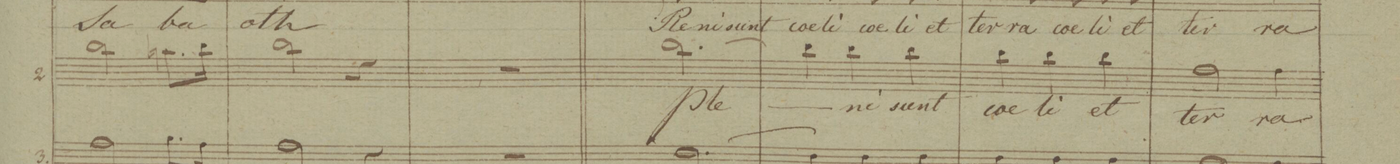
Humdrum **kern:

**kern	**text	**dynam
*I"2.	*	*
*clefC3	*	*
*k[b-]	*	*
*M3/4	*	*
2cc\	.	.
8.bn\L	.	.
16cc\Jk	.	.
=16	=16	=16
2cc\	.	.
4r	.	.
=17	=17	=17
2.r	.	.
=18||	=18||	=18||
[2.cc\	ple-	.
=19	=19	=19
4cc\]	.	.
4cc\	-ni	.
4cc\	sunt	.
=20	=20	=20
4cc\	coe-	.
4cc\	-li	.
4cc\	et	.
=21	=21	=21
2g\	ter-	.
4g\	-ra	.
=22	=22	=22
*-	*-	*-
